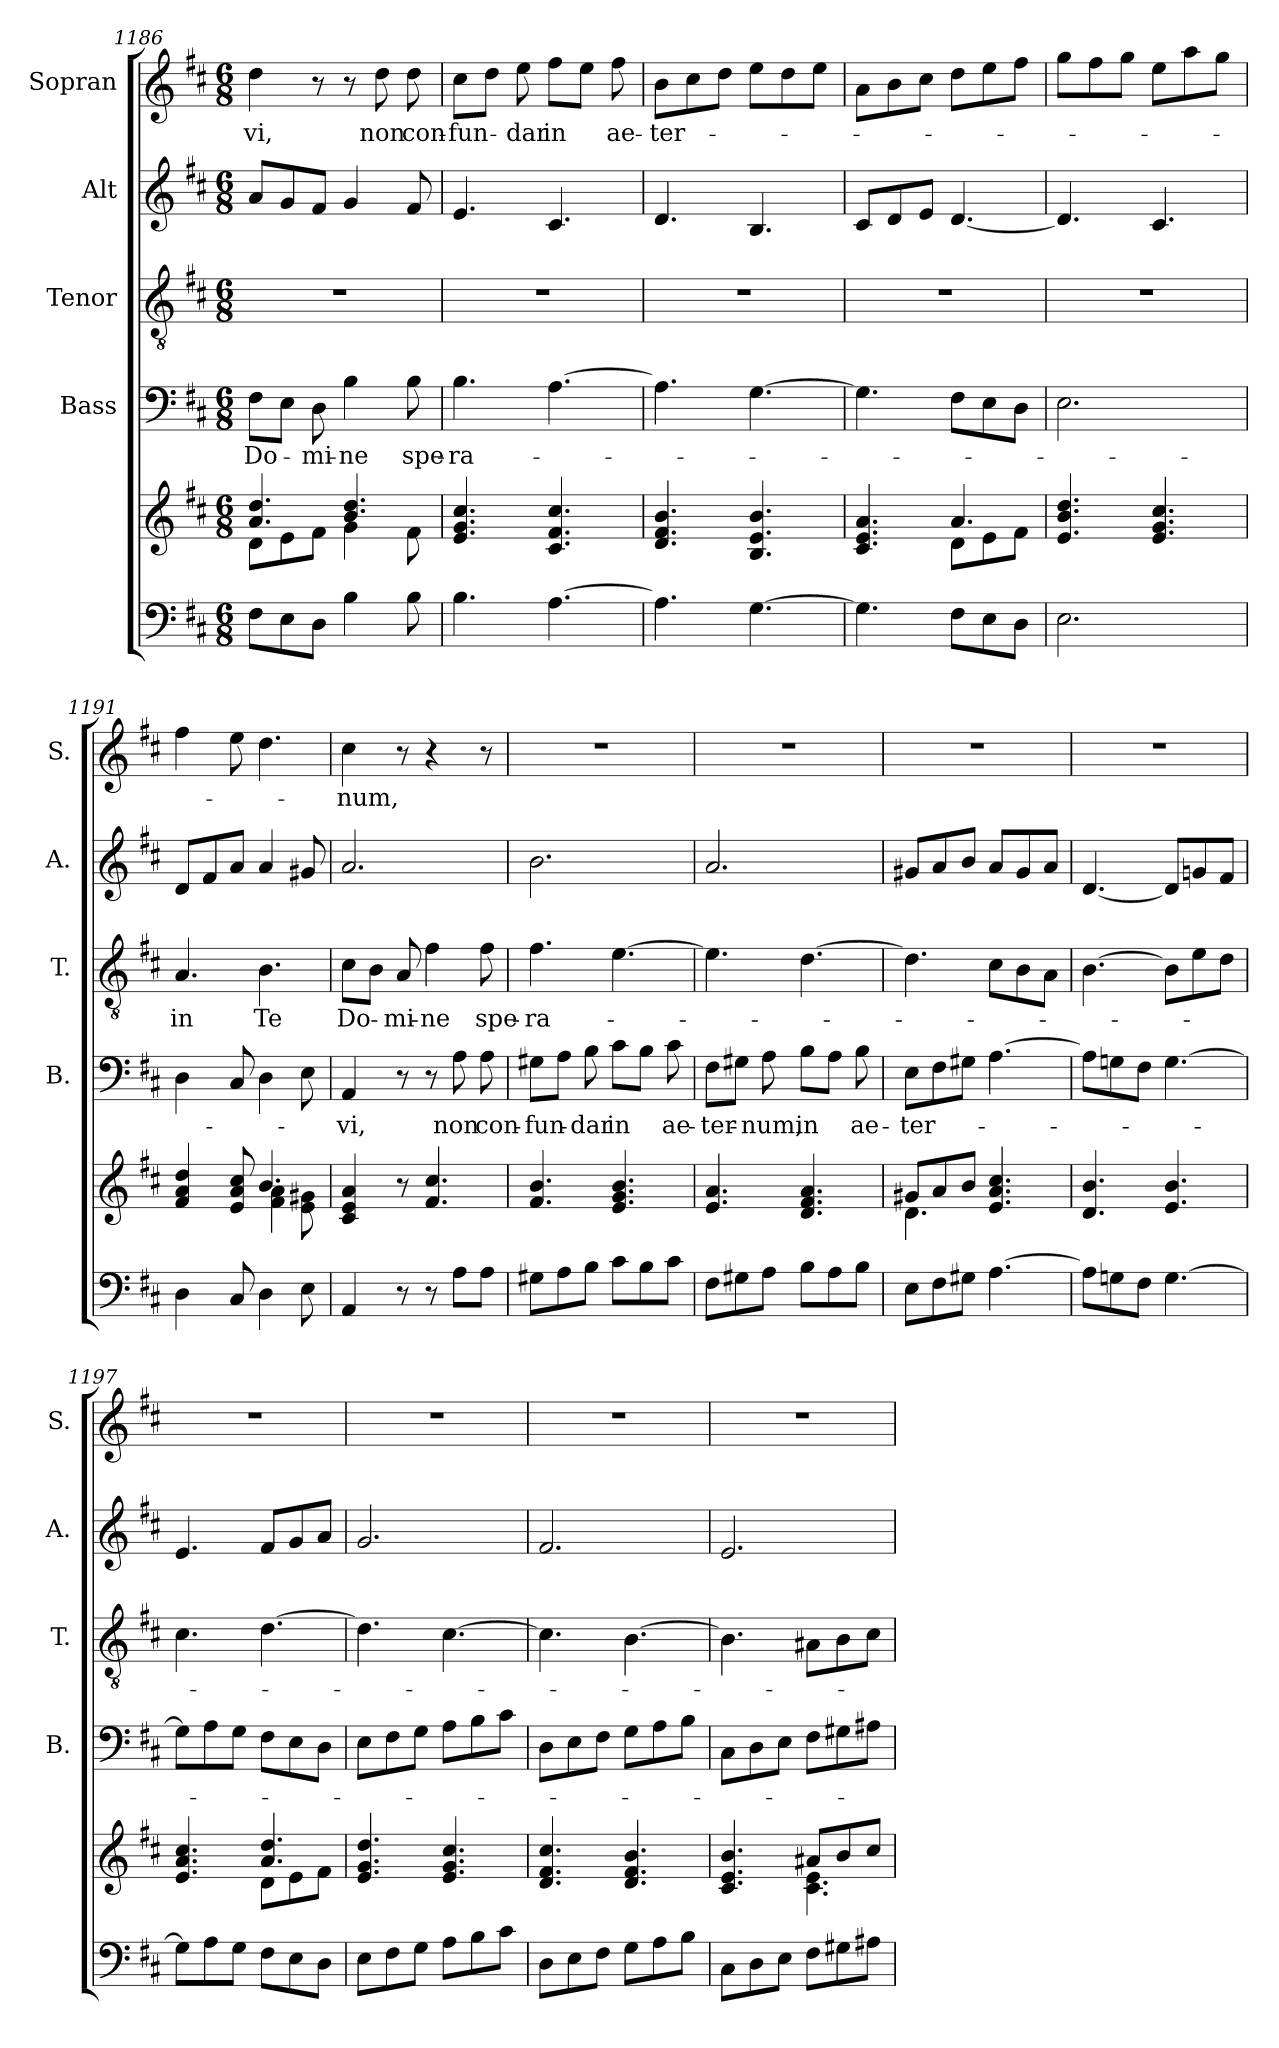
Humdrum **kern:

**kern	**kern	**kern	**text	**kern	**text	**kern	**kern	**text
*part5	*part5	*part4	*part4	*part3	*part3	*part2	*part1	*part1
*staff6	*staff5	*staff4	*staff4	*staff3	*staff3	*staff2	*staff1	*staff1
*	*	*I"Bass	*	*I"Tenor	*	*I"Alt	*I"Sopran	*
*	*	*I'B.	*	*I'T.	*	*I'A.	*I'S.	*
*clefF4	*clefG2	*clefF4	*	*clefGv2	*	*clefG2	*clefG2	*
*k[f#c#]	*k[f#c#]	*k[f#c#]	*	*k[f#c#]	*	*k[f#c#]	*k[f#c#]	*
*D:	*D:	*D:	*	*D:	*	*D:	*D:	*
*M6/8	*M6/8	*M6/8	*	*M6/8	*	*M6/8	*M6/8	*
=1186	=1186	=1186	=1186	=1186	=1186	=1186	=1186	=1186
*	*^	*	*	*	*	*	*	*
!	!	!	!	!LO:LY:b	!	!	!	!	!LO:LY:b
8F#\L	4.a/ 4.dd/	8d\L	8F#\L	Do-	2.r	.	8a/L	4dd\	-vi,
8E\	.	8e\	8E\J	.	.	.	8g/	.	.
!	!	!	!	!LO:LY:b	!	!	!	!	!
8D\J	.	8f#\J	8D\	-mi-	.	.	8f#/J	8r	.
!	!	!	!	!LO:LY:b	!	!	!	!	!
4B\	4.b/ 4.dd/	4g\	4B\	-ne	.	.	4g/	8r	.
!	!	!	!	!	!	!	!	!	!LO:LY:b
.	.	.	.	.	.	.	.	8dd\	non
!	!	!	!	!LO:LY:b	!	!	!	!	!LO:LY:b
8B\	.	8f#\	8B\	spe-	.	.	8f#/	8dd\	con-
!!LO:LB:g=z
=1187	=1187	=1187	=1187	=1187	=1187	=1187	=1187	=1187	=1187
!	!	!	!	!LO:LY:b	!	!	!	!	!LO:LY:b
*	*v	*v	*	*	*	*	*	*	*
4.B\	4.e/ 4.g/ 4.cc#/	4.B\	-ra-	2.r	.	4.e/	8cc#\L	-fun-
.	.	.	.	.	.	.	8dd\J	.
!	!	!	!	!	!	!	!	!LO:LY:b
.	.	.	.	.	.	.	8ee\	-dar
!	!	!	!	!	!	!	!	!LO:LY:b
[4.A\	4.c#/ 4.f#/ 4.cc#/	[4.A\	.	.	.	4.c#/	8ff#\L	in
.	.	.	.	.	.	.	8ee\J	.
!	!	!	!	!	!	!	!	!LO:LY:b
.	.	.	.	.	.	.	8ff#\	ae-
=1188	=1188	=1188	=1188	=1188	=1188	=1188	=1188	=1188
!	!	!	!	!	!	!	!	!LO:LY:b
4.A\]	4.d/ 4.f#/ 4.b/	4.A\]	.	2.r	.	4.d/	8b\L	-ter-
.	.	.	.	.	.	.	8cc#\	.
.	.	.	.	.	.	.	8dd\J	.
[4.G\	4.B/ 4.e/ 4.b/	[4.G\	.	.	.	4.B/	8ee\L	.
.	.	.	.	.	.	.	8dd\	.
.	.	.	.	.	.	.	8ee\J	.
=1189	=1189	=1189	=1189	=1189	=1189	=1189	=1189	=1189
*	*^	*	*	*	*	*	*	*
4.G\]	4.c#/ 4.e/ 4.a/	4.ryy	4.G\]	.	2.r	.	8c#/L	8a\L	.
.	.	.	.	.	.	.	8d/	8b\	.
.	.	.	.	.	.	.	8e/J	8cc#\J	.
8F#\L	4.a/	8d\L	8F#\L	.	.	.	[4.d/	8dd\L	.
8E\	.	8e\	8E\	.	.	.	.	8ee\	.
8D\J	.	8f#\J	8D\J	.	.	.	.	8ff#\J	.
*	*v	*v	*	*	*	*	*	*	*
=1190	=1190	=1190	=1190	=1190	=1190	=1190	=1190	=1190
2.E\	4.e/ 4.b/ 4.dd/	2.E\	.	2.r	.	4.d/]	8gg\L	.
.	.	.	.	.	.	.	8ff#\	.
.	.	.	.	.	.	.	8gg\J	.
.	4.e/ 4.g/ 4.cc#/	.	.	.	.	4.c#/	8ee\L	.
.	.	.	.	.	.	.	8aa\	.
.	.	.	.	.	.	.	8gg\J	.
=1191	=1191	=1191	=1191	=1191	=1191	=1191	=1191	=1191
*	*^	*	*	*	*	*	*	*
!	!	!	!	!	!	!LO:LY:b	!	!	!
4D\	4f#/ 4a/ 4dd/	4.ryy	4D\	.	4.A/	in	8d/L	4ff#\	.
.	.	.	.	.	.	.	8f#/	.	.
8C#/	8e/ 8a/ 8cc#/	.	8C#/	.	.	.	8a/J	8ee\	.
!	!	!	!	!	!	!LO:LY:b	!	!	!
4D\	4.b/	4f#\ 4a\	4D\	.	4.B\	Te	4a/	4.dd\	.
8E\	.	8e\ 8g#X\	8E\	.	.	.	8g#X/	.	.
=1192	=1192	=1192	=1192	=1192	=1192	=1192	=1192	=1192	=1192
!	!	!	!	!LO:LY:b	!	!LO:LY:b	!	!	!LO:LY:b
*	*v	*v	*	*	*	*	*	*	*
4AA/	4c#/ 4e/ 4a/	4AA/	-vi,	8c#\L	Do-	2.a/	4cc#\	-num,
.	.	.	.	8B\J	.	.	.	.
!	!	!	!	!	!LO:LY:b	!	!	!
8r	8r	8r	.	8A/	-mi-	.	8r	.
!	!	!	!	!	!LO:LY:b	!	!	!
8r	4.f#/ 4.cc#/	8r	.	4f#\	-ne	.	4r	.
!	!	!	!LO:LY:b	!	!	!	!	!
8A\L	.	8A\	non	.	.	.	.	.
!	!	!	!LO:LY:b	!	!LO:LY:b	!	!	!
8A\J	.	8A\	con-	8f#\	spe-	.	8r	.
=1193	=1193	=1193	=1193	=1193	=1193	=1193	=1193	=1193
!	!	!	!LO:LY:b	!	!LO:LY:b	!	!	!
8G#X\L	4.f#/ 4.b/	8G#X\L	-fun-	4.f#\	-ra-	2.b\	2.r	.
8A\	.	8A\J	.	.	.	.	.	.
!	!	!	!LO:LY:b	!	!	!	!	!
8B\J	.	8B\	-dar	.	.	.	.	.
!	!	!	!LO:LY:b	!	!	!	!	!
8c#\L	4.e/ 4.g/ 4.b/	8c#\L	in	[4.e\	.	.	.	.
8B\	.	8B\J	.	.	.	.	.	.
!	!	!	!LO:LY:b	!	!	!	!	!
8c#\J	.	8c#\	ae-	.	.	.	.	.
=1194	=1194	=1194	=1194	=1194	=1194	=1194	=1194	=1194
!	!	!	!LO:LY:b	!	!	!	!	!
8F#\L	4.e/ 4.a/	8F#\L	-ter-	4.e\]	.	2.a/	2.r	.
8G#X\	.	8G#X\J	.	.	.	.	.	.
!	!	!	!LO:LY:b	!	!	!	!	!
8A\J	.	8A\	-num,	.	.	.	.	.
!	!	!	!LO:LY:b	!	!	!	!	!
8B\L	4.d/ 4.f#/ 4.a/	8B\L	in	[4.d\	.	.	.	.
8A\	.	8A\J	.	.	.	.	.	.
!	!	!	!LO:LY:b	!	!	!	!	!
8B\J	.	8B\	ae-	.	.	.	.	.
!!LO:PB:g=z
=1195	=1195	=1195	=1195	=1195	=1195	=1195	=1195	=1195
*	*^	*	*	*	*	*	*	*
!	!	!	!	!LO:LY:b	!	!	!	!	!
8E\L	8g#X/L	4.d\	8E\L	-ter-	4.d\]	.	8g#X/L	2.r	.
8F#\	8a/	.	8F#\	.	.	.	8a/	.	.
8G#X\J	8b/J	.	8G#X\J	.	.	.	8b/J	.	.
[4.A\	4.e/ 4.a/ 4.cc#/	4.ryy	[4.A\	.	8c#\L	.	8a/L	.	.
.	.	.	.	.	8B\	.	8g#/	.	.
.	.	.	.	.	8A\J	.	8a/J	.	.
*	*v	*v	*	*	*	*	*	*	*
=1196	=1196	=1196	=1196	=1196	=1196	=1196	=1196	=1196
8A\L]	4.d/ 4.b/	8A\L]	.	[4.B\	.	[4.d/	2.r	.
8Gn\	.	8Gn\	.	.	.	.	.	.
8F#\J	.	8F#\J	.	.	.	.	.	.
[4.G\	4.e/ 4.b/	[4.G\	.	8B\L]	.	8d/L]	.	.
.	.	.	.	8e\	.	8gn/	.	.
.	.	.	.	8d\J	.	8f#/J	.	.
=1197	=1197	=1197	=1197	=1197	=1197	=1197	=1197	=1197
*	*^	*	*	*	*	*	*	*
8G\L]	4.e/ 4.a/ 4.cc#/	4.ryy	8G\L]	.	4.c#\	.	4.e/	2.r	.
8A\	.	.	8A\	.	.	.	.	.	.
8G\J	.	.	8G\J	.	.	.	.	.	.
8F#\L	4.a/ 4.dd/	8d\L	8F#\L	.	[4.d\	.	8f#/L	.	.
8E\	.	8e\	8E\	.	.	.	8g/	.	.
8D\J	.	8f#\J	8D\J	.	.	.	8a/J	.	.
*	*v	*v	*	*	*	*	*	*	*
=1198	=1198	=1198	=1198	=1198	=1198	=1198	=1198	=1198
8E\L	4.e/ 4.g/ 4.dd/	8E\L	.	4.d\]	.	2.g/	2.r	.
8F#\	.	8F#\	.	.	.	.	.	.
8G\J	.	8G\J	.	.	.	.	.	.
8A\L	4.e/ 4.g/ 4.cc#/	8A\L	.	[4.c#\	.	.	.	.
8B\	.	8B\	.	.	.	.	.	.
8c#\J	.	8c#\J	.	.	.	.	.	.
=1199	=1199	=1199	=1199	=1199	=1199	=1199	=1199	=1199
8D\L	4.d/ 4.f#/ 4.cc#/	8D\L	.	4.c#\]	.	2.f#/	2.r	.
8E\	.	8E\	.	.	.	.	.	.
8F#\J	.	8F#\J	.	.	.	.	.	.
8G\L	4.d/ 4.f#/ 4.b/	8G\L	.	[4.B\	.	.	.	.
8A\	.	8A\	.	.	.	.	.	.
8B\J	.	8B\J	.	.	.	.	.	.
=1200	=1200	=1200	=1200	=1200	=1200	=1200	=1200	=1200
*	*^	*	*	*	*	*	*	*
8C#\L	4.c#/ 4.e/ 4.b/	4.ryy	8C#\L	.	4.B\]	.	2.e/	2.r	.
8D\	.	.	8D\	.	.	.	.	.	.
8E\J	.	.	8E\J	.	.	.	.	.	.
8F#\L	8a#X/L	4.c#\ 4.e\	8F#\L	.	8A#X\L	.	.	.	.
8G#X\	8b/	.	8G#X\	.	8B\	.	.	.	.
8A#X\J	8cc#/J	.	8A#X\J	.	8c#\J	.	.	.	.
*	*v	*v	*	*	*	*	*	*	*
=	=	=	=	=	=	=	=	=
*-	*-	*-	*-	*-	*-	*-	*-	*-
